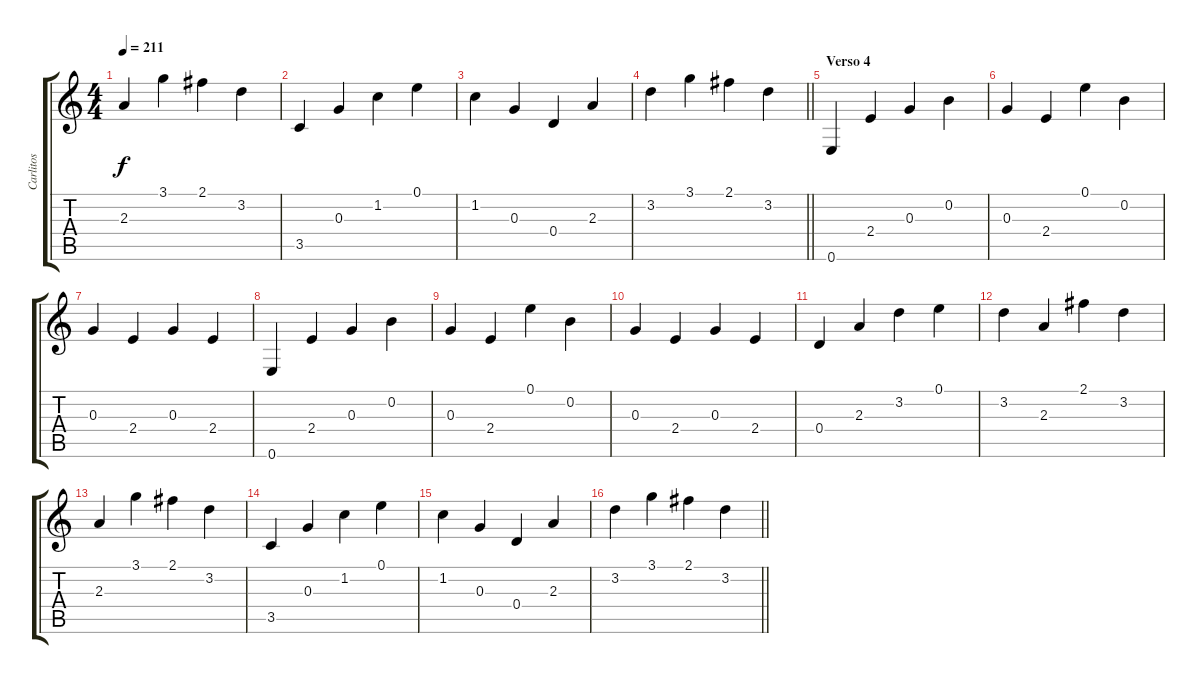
\track ("Carlitos " "Carlitos ") {instrument acousticguitarsteel}
\staff {score tabs}
\tuning (E4 B3 G3 D3 A2 E2) {hide}
\ts (4 4)
\tempo 211
\clef g2
\ks c
2.3.4{dy f} 3.1.4 2.1.4 3.2.4 |
3.5.4 0.3.4 1.2.4 0.1.4 |
1.2.4 0.3.4 0.4.4 2.3.4 |
\barLineRight lightlight
3.2.4 3.1.4 2.1.4 3.2.4 |
\section ("" "Verso 4")
0.6.4 2.4.4 0.3.4 0.2.4 |
0.3.4 2.4.4 0.1.4 0.2.4 |
0.3.4 2.4.4 0.3.4 2.4.4 |
0.6.4 2.4.4 0.3.4 0.2.4 |
0.3.4 2.4.4 0.1.4 0.2.4 |
0.3.4 2.4.4 0.3.4 2.4.4 |
0.4.4 2.3.4 3.2.4 0.1.4 |
3.2.4 2.3.4 2.1.4 3.2.4 |
2.3.4 3.1.4 2.1.4 3.2.4 |
3.5.4 0.3.4 1.2.4 0.1.4 |
1.2.4 0.3.4 0.4.4 2.3.4 |
\barLineRight lightlight
3.2.4 3.1.4 2.1.4 3.2.4
